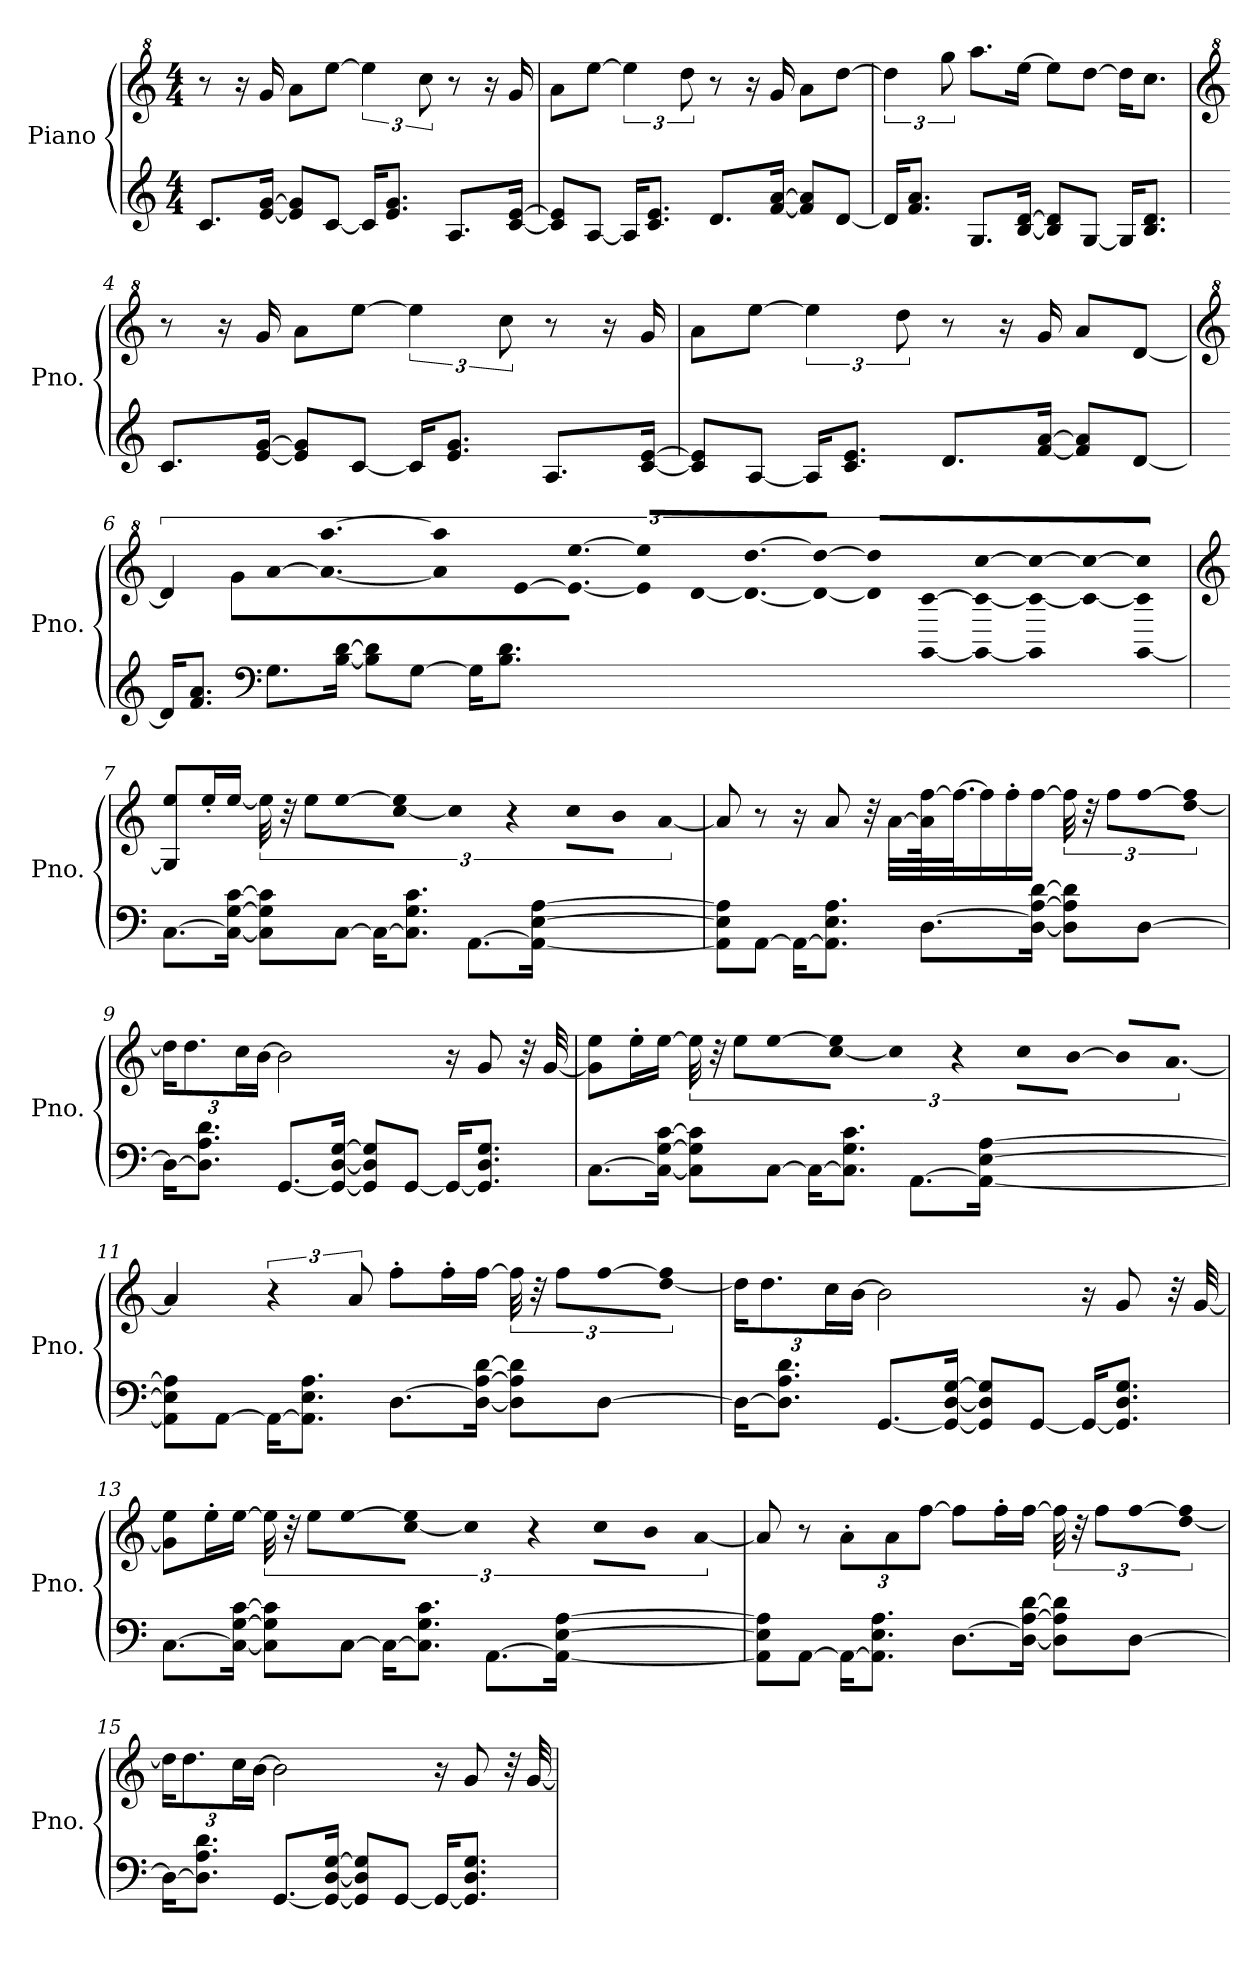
**kern	**kern
*part2	*part1
*staff2	*staff1
*I"Piano	*I"Piano
*I'Pno.	*I'Pno.
*clefG2	*clefG^2
*k[]	*k[]
*M4/4	*M4/4
=1	=1
8.c/L	8r
.	16r
[16e/ [16g/Jk	16gg/
8e/] 8g/]L	8aa\L
[8c/J	[8eee\J
16c/KL]	6eee\]
8.e/ 8.g/J	.
.	12ccc\
8.A/L	8r
.	16r
[16c/ [16e/Jk	16gg/
=2	=2
8c/] 8e/]L	8aa\L
[8A/J	[8eee\J
16A/KL]	6eee\]
8.c/ 8.e/J	.
.	12ddd\
8.d/L	8r
.	16r
[16f/ [16a/Jk	16gg/
8f/] 8a/]L	8aa\L
[8d/J	[8ddd\J
=3	=3
16d/KL]	6ddd\]
8.f/ 8.a/J	.
.	12ggg\
8.G/L	8.aaa\L
[16B/ [16d/Jk	[16eee\Jk
8B/] 8d/]L	8eee\L]
[8G/J	[8ddd\J
16G/KL]	16ddd\KL]
8.B/ 8.d/J	8.ccc\J
!!LO:LB:g=z
=4	=4
*	*clefG^2
8.c/L	8r
.	16r
[16e/ [16g/Jk	16gg/
8e/] 8g/]L	8aa\L
[8c/J	[8eee\J
16c/KL]	6eee\]
8.e/ 8.g/J	.
.	12ccc\
8.A/L	8r
.	16r
[16c/ [16e/Jk	16gg/
=5	=5
8c/] 8e/]L	8aa\L
[8A/J	[8eee\J
16A/KL]	6eee\]
8.c/ 8.e/J	.
.	12ddd\
8.d/L	8r
.	16r
[16f/ [16a/Jk	16gg/
8f/] 8a/]L	8aa/L
[8d/J	[8dd/J
!!LO:LB:g=z
=6	=6
*	*clefG^2
16d/KL]	6dd/]
8.f/ 8.a/J	.
.	12gg\L
*clefF4	*
8.G\L	[64aa\KLL
.	32.aa\_ [32.aaa\JJ
.	8aa\] 8aaa\]
[16B\ [16d\Jk	[64ee\KLL
.	32.ee\_ [32.eee\JJJ
8B\] 8d\]L	8ee/] 8eee/]L
[8G\J	[64dd/KLL
.	32.dd/_ [32.ddd/J
.	16dd/_ 16ddd/_JJ
16G\KL]	16dd/] 16ddd/]LL
8.B\ 8.d\J	[32G/ [32cc/L
.	32G/_ 32cc/_ [32ccc/J
.	16G/] 16cc/_ 16ccc/_
.	32cc/_ 32ccc/_L
.	[32G/ 32cc/] 32ccc/]JJJ
!!LO:LB:g=z
=7	=7
*	*clefG2
[8.C\L	8G/] 8ee/L
.	16ee'/L
16C\_ [16G\ [16c\Jk	[16ee/JJ
8C\] 8G\] 8c\]L	48ee\]
.	48r
.	12ee\L
[8C\J	[16ee\L
.	[16cc\ 16ee\]JJ
16C\KL_	32cc\]
.	32r
8.C\] 8.G\ 8.c\J	16cc\KL
.	8b\J
[8.AA\L	[4a/
16AA\_ [16E\ [16A\Jk	.
=8	=8
8AA\] 8E\] 8A\]L	8a/]
[8AA\J	8r
16AA\KL_	16r
8.AA\] 8.E\ 8.A\J	8a/
.	32r
.	[32a\LLL
[8.D\L	64a\] [64ff\K
.	32.ff\J_
.	16ff\]
.	16ff'\
16D\_ [16A\ [16d\Jk	[16ff\JJ
8D\] 8A\] 8d\]L	48ff\]
.	48r
.	12ff\L
[8D\J	[16ff\L
.	[16dd\ 16ff\]JJ
!!LO:LB:g=z
=9	=9
*	*Xbrackettup
16D\KL_	24dd\KL]
.	12.dd\
8.D\] 8.A\ 8.d\J	.
.	24cc\L
.	[24b\JJ
[8.GG/L	2b\]
16GG/_ [16D/ [16G/Jk	.
8GG/] 8D/] 8G/]L	.
[8GG/J	.
16GG/KL_	16r
8.GG/] 8.D/ 8.G/J	8g/
.	32r
.	[32g/
=10	=10
[8.C\L	8g\] 8ee\L
.	16ee'\L
16C\_ [16G\ [16c\Jk	[16ee\JJ
*	*brackettup
8C\] 8G\] 8c\]L	48ee\]
.	48r
.	12ee\L
[8C\J	[16ee\L
.	[16cc\ 16ee\]JJ
16C\KL_	32cc\]
.	32r
8.C\] 8.G\ 8.c\J	16cc\KL
.	[8b\J
[8.AA\L	16b/KL]
.	[8.a/J
16AA\_ [16E\ [16A\Jk	.
!!LO:PB:g=z
=11	=11
8AA\] 8E\] 8A\]L	4a/]
[8AA\J	.
16AA\KL_	6r
8.AA\] 8.E\ 8.A\J	.
.	12a/
[8.D\L	8ff'\L
.	16ff'\L
16D\_ [16A\ [16d\Jk	[16ff\JJ
8D\] 8A\] 8d\]L	48ff\]
.	48r
.	12ff\L
[8D\J	[16ff\L
.	[16dd\ 16ff\]JJ
=12	=12
*	*Xbrackettup
16D\KL_	24dd\KL]
.	12.dd\
8.D\] 8.A\ 8.d\J	.
.	24cc\L
.	[24b\JJ
[8.GG/L	2b\]
16GG/_ [16D/ [16G/Jk	.
8GG/] 8D/] 8G/]L	.
[8GG/J	.
16GG/KL_	16r
8.GG/] 8.D/ 8.G/J	8g/
.	32r
.	[32g/
!!LO:LB:g=z
=13	=13
[8.C\L	8g\] 8ee\L
.	16ee'\L
16C\_ [16G\ [16c\Jk	[16ee\JJ
*	*brackettup
8C\] 8G\] 8c\]L	48ee\]
.	48r
.	12ee\L
[8C\J	[16ee\L
.	[16cc\ 16ee\]JJ
16C\KL_	32cc\]
.	32r
8.C\] 8.G\ 8.c\J	16cc\KL
.	8b\J
[8.AA\L	[4a/
16AA\_ [16E\ [16A\Jk	.
=14	=14
8AA\] 8E\] 8A\]L	8a/]
[8AA\J	8r
*	*Xbrackettup
16AA\KL_	12a'\L
8.AA\] 8.E\ 8.A\J	.
.	12a\
.	[12ff\J
[8.D\L	8ff\L]
.	16ff'\L
16D\_ [16A\ [16d\Jk	[16ff\JJ
*	*brackettup
8D\] 8A\] 8d\]L	48ff\]
.	48r
.	12ff\L
[8D\J	[16ff\L
.	[16dd\ 16ff\]JJ
!!LO:LB:g=z
=15	=15
*	*Xbrackettup
16D\KL_	24dd\KL]
.	12.dd\
8.D\] 8.A\ 8.d\J	.
.	24cc\L
.	[24b\JJ
[8.GG/L	2b\]
16GG/_ [16D/ [16G/Jk	.
8GG/] 8D/] 8G/]L	.
[8GG/J	.
16GG/KL_	16r
8.GG/] 8.D/ 8.G/J	8g/
.	32r
.	[32g/
=	=
*-	*-
